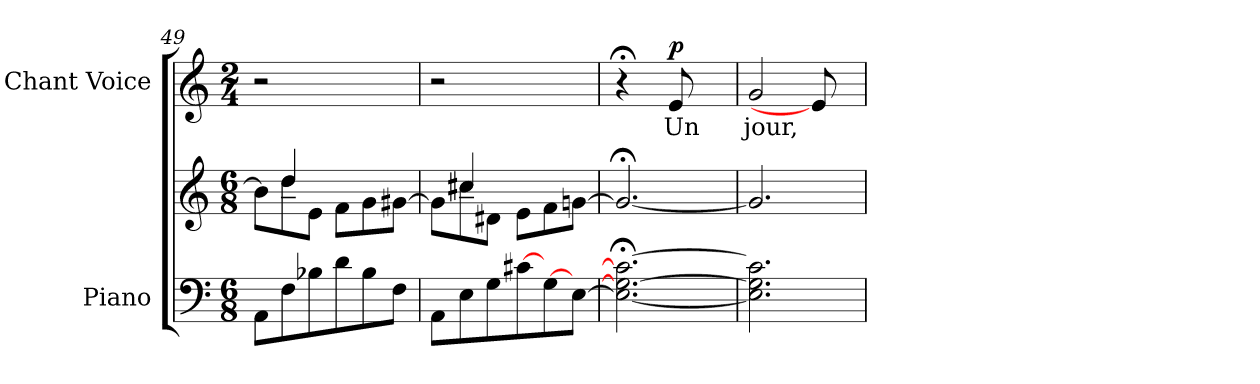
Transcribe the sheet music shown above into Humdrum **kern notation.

**kern	**kern	**kern	**text	**dynam
*part2	*part2	*part1	*part1	*part1
*staff3	*staff2	*staff1	*staff1	*staff1
*I"Piano	*	*I"Chant Voice	*	*
*I'Pno	*	*	*	*
*clefF4	*clefG2	*clefG2	*	*
*k[]	*k[]	*k[]	*	*
*M6/8	*M6/8	*M2/4	*	*
=49	=49	=49	=49	=49
*	*^	*	*	*
8AA\L	8b-\L]	8ryy	2r	.	.
8F\	8dd\	4dd~>/	.	.	.
8B-X\	8e\J	.	.	.	.
8d\	8f\L	4.ryy	.	.	.
8B-\	8g\	.	4ryy	.	.
8F\J	[>8g#X\J	.	.	.	.
=50	=50	=50	=50	=50	=50
8AA\L	8g#\L]	8ryy	2r	.	.
8E\	8cc#X\	4cc#~>/	.	.	.
8G\	8d#X\J	.	.	.	.
[8c#X\	8e\L	4.ryy	.	.	.
[8G\	8f\	.	4ryy	.	.
[8E\J	[>8gni\J	.	.	.	.
*	*v	*v	*	*	*
=51	=51	=51	=51	=51
!	!	!LO:N:vis=4	!	!
2.E\_;< 2.G\_;< 2.c#\_;<	2.g;</_	4.r;<	.	.
!	!	!	!	!LO:DY:a
.	.	[8e/	Un	p
.	.	4ryy	.	.
=52	=52	=52	=52	=52
2.E\] 2.G\] 2.c#\]	2.g/]	2g/	jour,	.
.	.	8e/]	.	.
.	.	8ryy	.	.
=	=	=	=	=
*-	*-	*-	*-	*-
